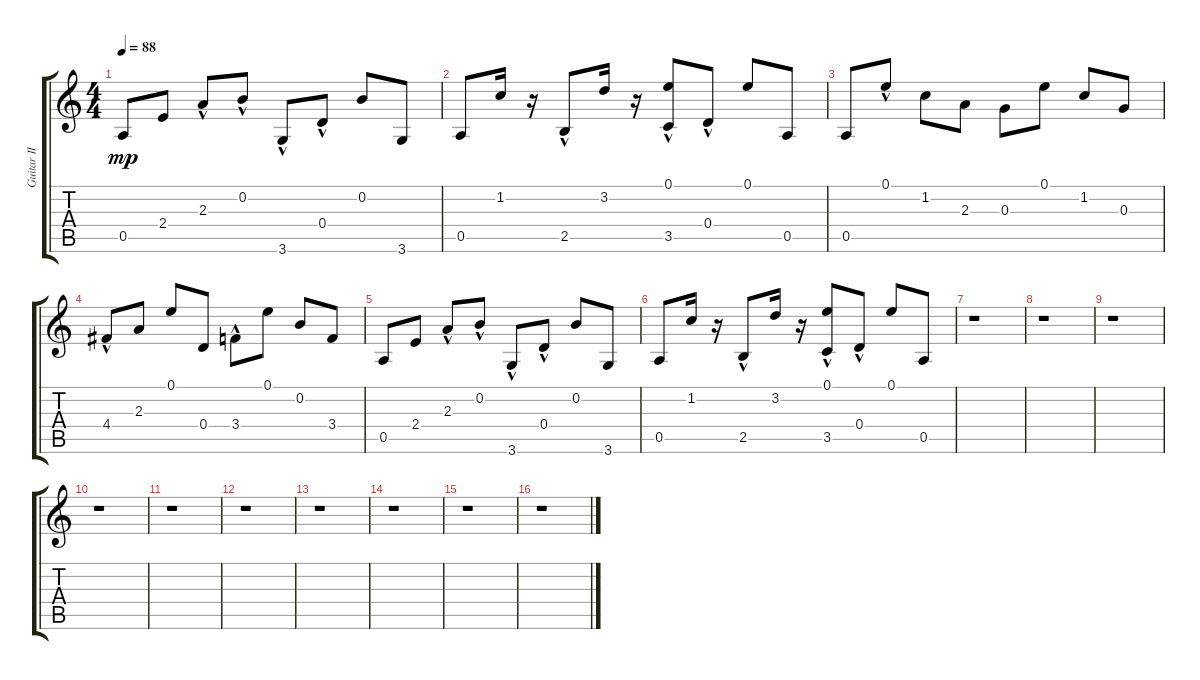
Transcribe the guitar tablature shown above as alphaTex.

\track ("Guitar II" "Guitar II") {instrument acousticguitarsteel}
\staff {score tabs}
\tuning (E4 B3 G3 D3 A2 E2) {hide}
\ts (4 4)
\tempo 88
\clef g2
\ks c
0.5.8{dy mp} 2.4.8 2.3{hac}.8 0.2{hac}.8 3.6{hac}.8 0.4{hac}.8 0.2.8 3.6.8 |
0.5.8 1.2.16 r.16 2.5{hac}.8 3.2.16 r.16 (0.1 3.5{hac}).8 0.4{hac}.8 0.1.8 0.5.8 |
0.5.8 0.1{hac}.8 1.2.8 2.3.8 0.3.8 0.1.8 1.2.8 0.3.8 |
4.4{hac}.8 2.3.8 0.1.8 0.4.8 3.4{hac}.8 0.1.8 0.2.8 3.4.8 |
0.5.8 2.4.8 2.3{hac}.8 0.2{hac}.8 3.6{hac}.8 0.4{hac}.8 0.2.8 3.6.8 |
0.5.8 1.2.16 r.16 2.5{hac}.8 3.2.16 r.16 (0.1 3.5{hac}).8 0.4{hac}.8 0.1.8 0.5.8 |
r.1 |
r.1 |
r.1 |
r.1 |
r.1 |
r.1 |
r.1 |
r.1 |
r.1 |
r.1
